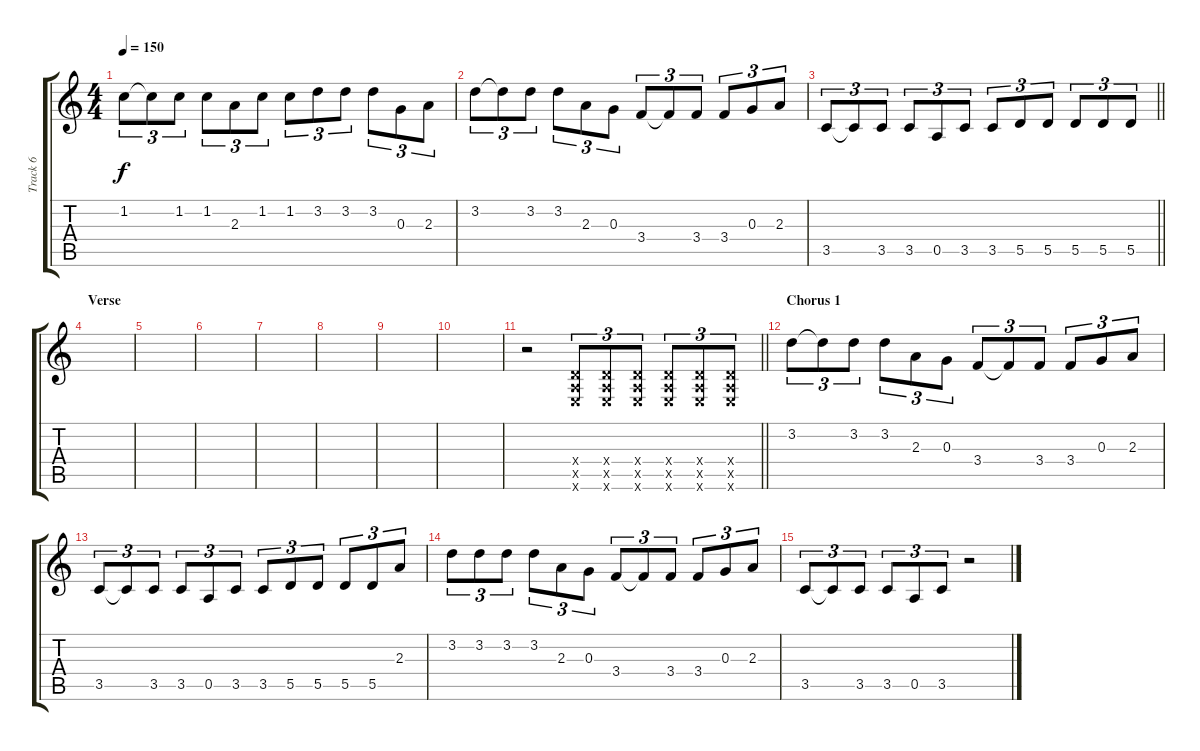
\track ("Track 6" "Track 6") {instrument distortionguitar}
\staff {score tabs}
\tuning (E4 B3 G3 D3 A2 E2) {hide}
\ts (4 4)
\tempo 150
\clef g2
\ks c
1.2.8{tu (3 2) dy f} 1.2{t}.8{tu (3 2)} 1.2.8{tu (3 2)} 1.2.8{tu (3 2)} 2.3.8{tu (3 2)} 1.2.8{tu (3 2)} 1.2.8{tu (3 2)} 3.2.8{tu (3 2)} 3.2.8{tu (3 2)} 3.2.8{tu (3 2)} 0.3.8{tu (3 2)} 2.3.8{tu (3 2)} |
3.2.8{tu (3 2)} 3.2{t}.8{tu (3 2)} 3.2.8{tu (3 2)} 3.2.8{tu (3 2)} 2.3.8{tu (3 2)} 0.3.8{tu (3 2)} 3.4.8{tu (3 2)} 3.4{t}.8{tu (3 2)} 3.4.8{tu (3 2)} 3.4.8{tu (3 2)} 0.3.8{tu (3 2)} 2.3.8{tu (3 2)} |
\barLineRight lightlight
3.5.8{tu (3 2)} 3.5{t}.8{tu (3 2)} 3.5.8{tu (3 2)} 3.5.8{tu (3 2)} 0.5.8{tu (3 2)} 3.5.8{tu (3 2)} 3.5.8{tu (3 2)} 5.5.8{tu (3 2)} 5.5.8{tu (3 2)} 5.5.8{tu (3 2)} 5.5.8{tu (3 2)} 5.5.8{tu (3 2)} |
\section ("" "Verse")
|
|
|
|
|
|
|
\barLineRight lightlight
r.2 (0.4{x} 0.5{x} 0.6{x}).8{tu (3 2)} (0.4{x} 0.5{x} 0.6{x}).8{tu (3 2)} (0.4{x} 0.5{x} 0.6{x}).8{tu (3 2)} (0.4{x} 0.5{x} 0.6{x}).8{tu (3 2)} (0.4{x} 0.5{x} 0.6{x}).8{tu (3 2)} (0.4{x} 0.5{x} 0.6{x}).8{tu (3 2)} |
\section ("" "Chorus 1")
3.2.8{tu (3 2)} 3.2{t}.8{tu (3 2)} 3.2.8{tu (3 2)} 3.2.8{tu (3 2)} 2.3.8{tu (3 2)} 0.3.8{tu (3 2)} 3.4.8{tu (3 2)} 3.4{t}.8{tu (3 2)} 3.4.8{tu (3 2)} 3.4.8{tu (3 2)} 0.3.8{tu (3 2)} 2.3.8{tu (3 2)} |
3.5.8{tu (3 2)} 3.5{t}.8{tu (3 2)} 3.5.8{tu (3 2)} 3.5.8{tu (3 2)} 0.5.8{tu (3 2)} 3.5.8{tu (3 2)} 3.5.8{tu (3 2)} 5.5.8{tu (3 2)} 5.5.8{tu (3 2)} 5.5.8{tu (3 2)} 5.5.8{tu (3 2)} 2.3.8{tu (3 2)} |
3.2.8{tu (3 2)} 3.2.8{tu (3 2)} 3.2.8{tu (3 2)} 3.2.8{tu (3 2)} 2.3.8{tu (3 2)} 0.3.8{tu (3 2)} 3.4.8{tu (3 2)} 3.4{t}.8{tu (3 2)} 3.4.8{tu (3 2)} 3.4.8{tu (3 2)} 0.3.8{tu (3 2)} 2.3.8{tu (3 2)} |
3.5.8{tu (3 2)} 3.5{t}.8{tu (3 2)} 3.5.8{tu (3 2)} 3.5.8{tu (3 2)} 0.5.8{tu (3 2)} 3.5.8{tu (3 2)} r.2
